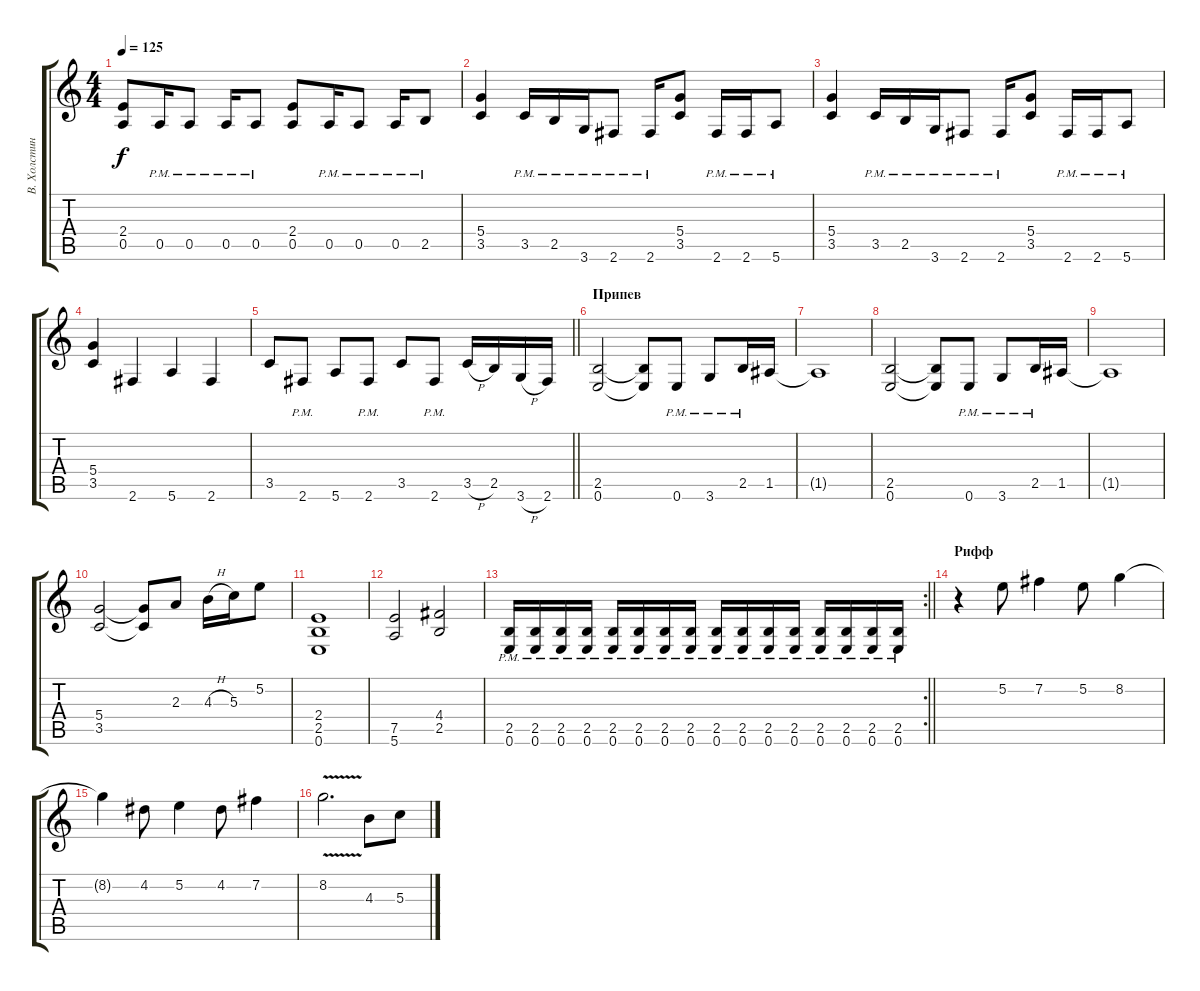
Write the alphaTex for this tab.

\track ("В. Холстинин" "В. Холстин") {instrument distortionguitar}
\staff {score tabs}
\tuning (E4 B3 G3 D3 A2 E2) {hide}
\ts (4 4)
\tempo 125
\clef g2
\ks c
(2.4 0.5).8{dy f} 0.5{pm}.16 0.5{pm}.8 0.5{pm}.16 0.5{pm}.8 (2.4 0.5).8 0.5{pm}.16 0.5{pm}.8 0.5{pm}.16 2.5{pm}.8 |
(5.4 3.5).4 3.5{pm}.16 2.5{pm}.16 3.6{pm}.16 2.6{pm}.8 2.6{pm}.16 (5.4 3.5).8 2.6{pm}.16 2.6{pm}.16 5.6{pm}.8 |
(5.4 3.5).4 3.5{pm}.16 2.5{pm}.16 3.6{pm}.16 2.6{pm}.8 2.6{pm}.16 (5.4 3.5).8 2.6{pm}.16 2.6{pm}.16 5.6{pm}.8 |
(5.4 3.5).4 2.6.4 5.6.4 2.6.4 |
\barLineRight lightlight
3.5.8 2.6{pm}.8 5.6.8 2.6{pm}.8 3.5.8 2.6{pm}.8 3.5{h}.16 2.5.16 3.6{h}.16 2.6.16 |
\section ("" "Припев")
(2.5 0.6).2 (2.5{t} 0.6{t}).8 0.6{pm}.8 3.6{pm}.8 2.5{pm}.16 1.5.16 |
1.5{t}.1 |
(2.5 0.6).2 (2.5{t} 0.6{t}).8 0.6{pm}.8 3.6{pm}.8 2.5{pm}.16 1.5.16 |
1.5{t}.1 |
(5.4 3.5).2 (5.4{t} 3.5{t}).8 2.3.8 4.3{h}.16 5.3.16 5.2.8 |
(2.4 2.5 0.6).1 |
(7.5 5.6).2 (4.4 2.5).2 |
\rc 2
\barLineRight lightlight
(2.5{pm} 0.6{pm}).16 (2.5{pm} 0.6{pm}).16 (2.5{pm} 0.6{pm}).16 (2.5{pm} 0.6{pm}).16 (2.5{pm} 0.6{pm}).16 (2.5{pm} 0.6{pm}).16 (2.5{pm} 0.6{pm}).16 (2.5{pm} 0.6{pm}).16 (2.5{pm} 0.6{pm}).16 (2.5{pm} 0.6{pm}).16 (2.5{pm} 0.6{pm}).16 (2.5{pm} 0.6{pm}).16 (2.5{pm} 0.6{pm}).16 (2.5{pm} 0.6{pm}).16 (2.5{pm} 0.6{pm}).16 (2.5{pm} 0.6{pm}).16 |
\section ("" "Рифф")
r.4 5.2.8 7.2.4 5.2.8 8.2.4 |
8.2{t}.4 4.2.8 5.2.4 4.2.8 7.2.4 |
8.2{v}.2{d} 4.3.8 5.3.8
